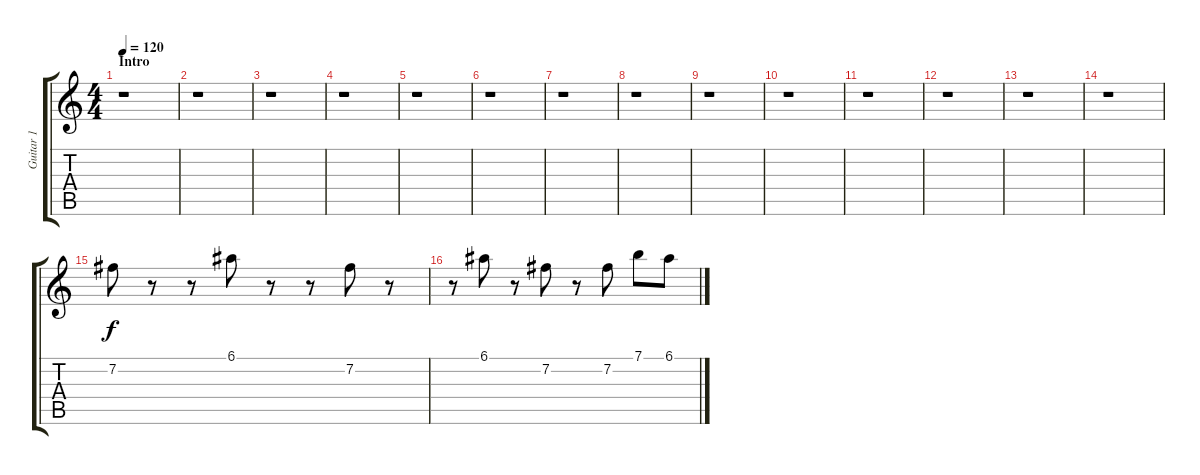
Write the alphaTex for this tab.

\track ("Guitar 1" "Guitar 1") {instrument distortionguitar}
\staff {score tabs}
\tuning (E4 B3 G3 D3 A2 D2) {hide}
\ts (4 4)
\section ("" "Intro")
\tempo 120
\clef g2
\ks c
r.1{dy f instrument distortionguitar} |
r.1 |
r.1 |
r.1 |
r.1 |
r.1 |
r.1 |
r.1 |
r.1 |
r.1 |
r.1 |
r.1 |
r.1 |
r.1 |
7.2.8 r.8 r.8 6.1.8 r.8 r.8 7.2.8 r.8 |
r.8 6.1.8 r.8 7.2.8 r.8 7.2.8 7.1.8 6.1.8
